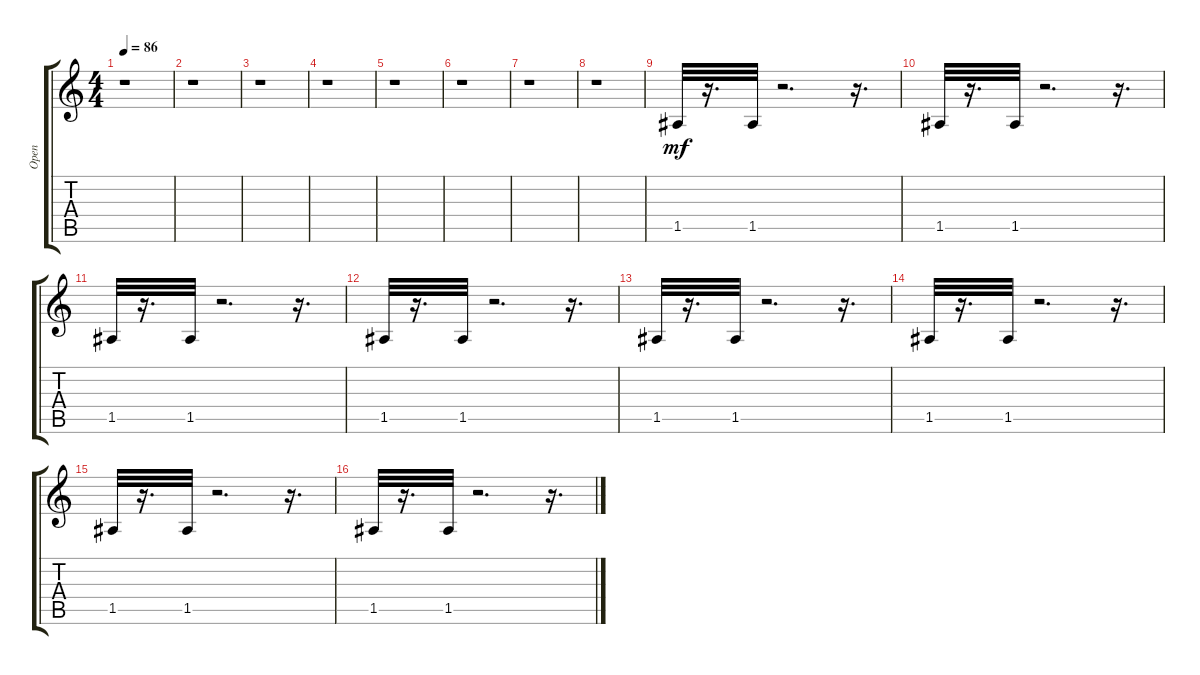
\track ("Open" "Open") {instrument synthbass1}
\staff {score tabs}
\tuning (E4 B3 G3 D3 A2 E2) {hide}
\ts (4 4)
\tempo 86
\clef g2
\ks c
r.1{dy mf} |
r.1 |
r.1 |
r.1 |
r.1 |
r.1 |
r.1 |
r.1 |
1.5.32 r.16{d} 1.5.32 r.2{d} r.16{d} |
1.5.32 r.16{d} 1.5.32 r.2{d} r.16{d} |
1.5.32 r.16{d} 1.5.32 r.2{d} r.16{d} |
1.5.32 r.16{d} 1.5.32 r.2{d} r.16{d} |
1.5.32 r.16{d} 1.5.32 r.2{d} r.16{d} |
1.5.32 r.16{d} 1.5.32 r.2{d} r.16{d} |
1.5.32 r.16{d} 1.5.32 r.2{d} r.16{d} |
1.5.32 r.16{d} 1.5.32 r.2{d} r.16{d}
